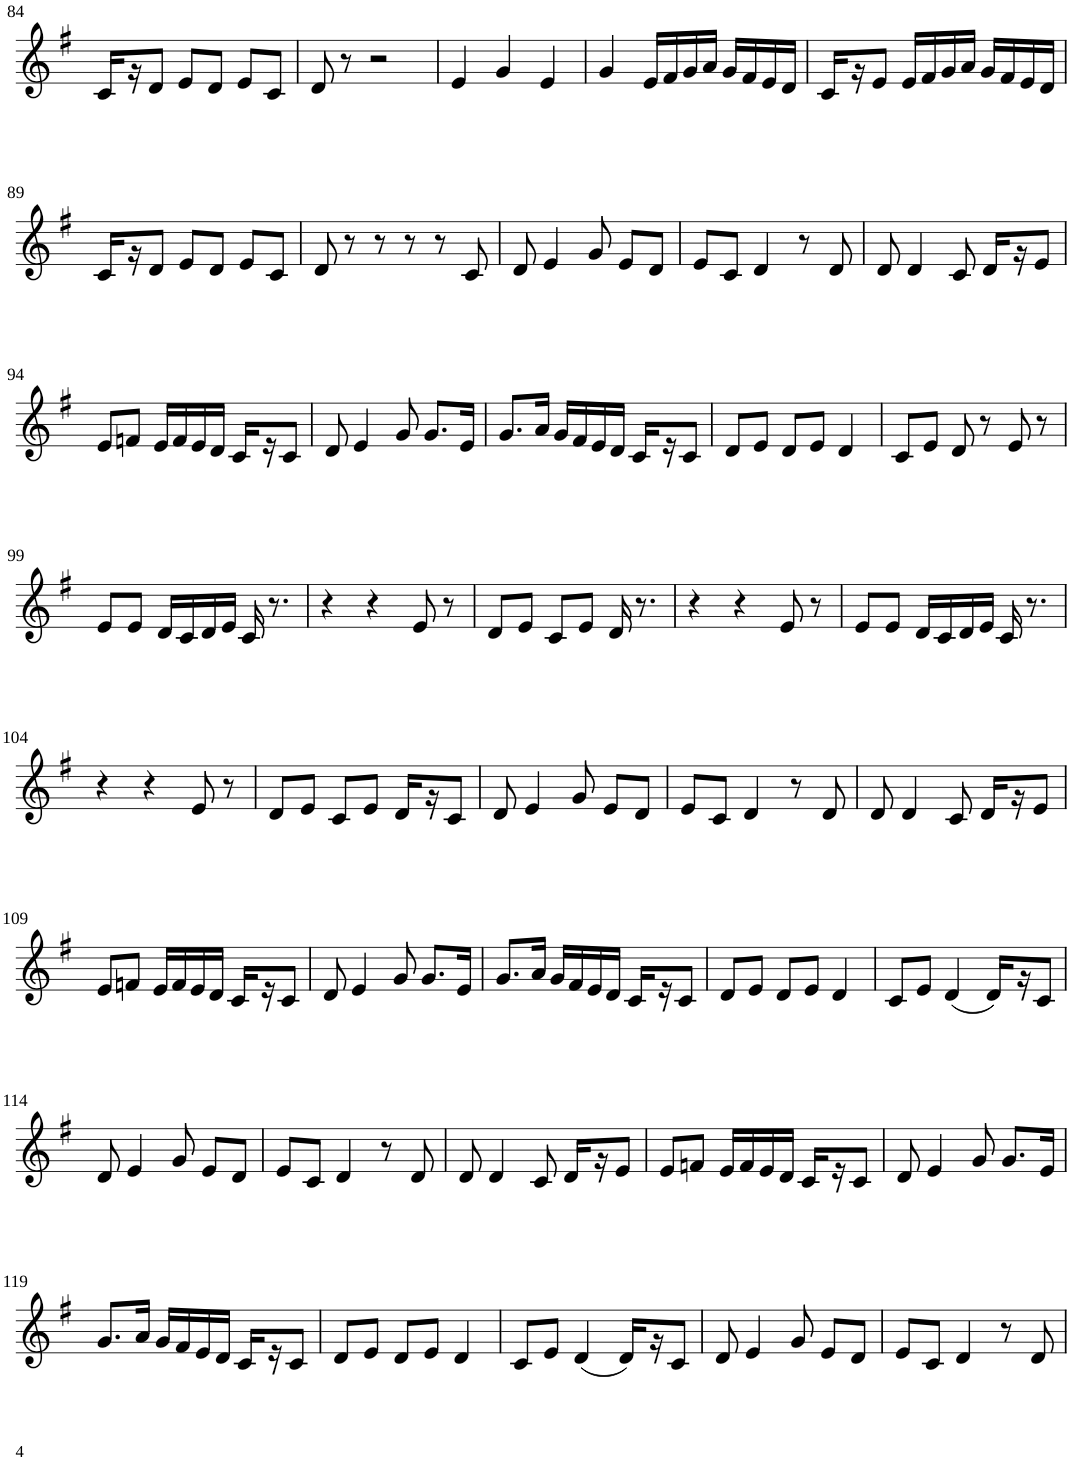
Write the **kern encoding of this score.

**kern
*part1
*staff1
*I"Violin
!!LO:PB:g=z
*clefG2
*k[f#]
*G:
*M3/4
=84
16c/LL
16r
8d/J
8e/L
8d/J
8e/L
8c/J
=85
8d/
8r
2r
=86
4e/
4g/
4e/
=87
4g/
16e/LL
16f#/
16g/
16a/JJ
16g/LL
16f#/
16e/
16d/JJ
=88
16c/LL
16r
8e/J
16e/LL
16f#/
16g/
16a/JJ
16g/LL
16f#/
16e/
16d/JJ
!!LO:LB:g=z
=89
16c/LL
16r
8d/J
8e/L
8d/J
8e/L
8c/J
=90
8d/
8r
8r
8r
8r
8c/
=91
8d/
4e/
8g/
8e/L
8d/J
=92
8e/L
8c/J
4d/
8r
8d/
=93
8d/
4d/
8c/
16d/LL
16r
8e/J
!!LO:LB:g=z
=94
8e/L
8fn/J
16e/LL
16f/
16e/
16d/JJ
16c/LL
16r
8c/J
=95
8d/
4e/
8g/
8.g/L
16e/Jk
=96
8.g/L
16a/Jk
16g/LL
16f#/
16e/
16d/JJ
16c/LL
16r
8c/J
=97
8d/L
8e/J
8d/L
8e/J
4d/
=98
8c/L
8e/J
8d/
8r
8e/
8r
!!LO:LB:g=z
=99
8e/L
8e/J
16d/LL
16c/
16d/
16e/JJ
16c/
8.r
=100
4r
4r
8e/
8r
=101
8d/L
8e/J
8c/L
8e/J
16d/
8.r
=102
4r
4r
8e/
8r
=103
8e/L
8e/J
16d/LL
16c/
16d/
16e/JJ
16c/
8.r
!!LO:LB:g=z
=104
4r
4r
8e/
8r
=105
8d/L
8e/J
8c/L
8e/J
16d/LL
16r
8c/J
=106
8d/
4e/
8g/
8e/L
8d/J
=107
8e/L
8c/J
4d/
8r
8d/
=108
8d/
4d/
8c/
16d/LL
16r
8e/J
!!LO:LB:g=z
=109
8e/L
8fn/J
16e/LL
16f/
16e/
16d/JJ
16c/LL
16r
8c/J
=110
8d/
4e/
8g/
8.g/L
16e/Jk
=111
8.g/L
16a/Jk
16g/LL
16f#/
16e/
16d/JJ
16c/LL
16r
8c/J
=112
8d/L
8e/J
8d/L
8e/J
4d/
=113
8c/L
8e/J
(4d/
16d/LL)
16r
8c/J
!!LO:LB:g=z
=114
8d/
4e/
8g/
8e/L
8d/J
=115
8e/L
8c/J
4d/
8r
8d/
=116
8d/
4d/
8c/
16d/LL
16r
8e/J
=117
8e/L
8fn/J
16e/LL
16f/
16e/
16d/JJ
16c/LL
16r
8c/J
=118
8d/
4e/
8g/
8.g/L
16e/Jk
!!LO:LB:g=z
=119
8.g/L
16a/Jk
16g/LL
16f#/
16e/
16d/JJ
16c/LL
16r
8c/J
=120
8d/L
8e/J
8d/L
8e/J
4d/
=121
8c/L
8e/J
(4d/
16d/LL)
16r
8c/J
=122
8d/
4e/
8g/
8e/L
8d/J
=123
8e/L
8c/J
4d/
8r
8d/
=
*-
